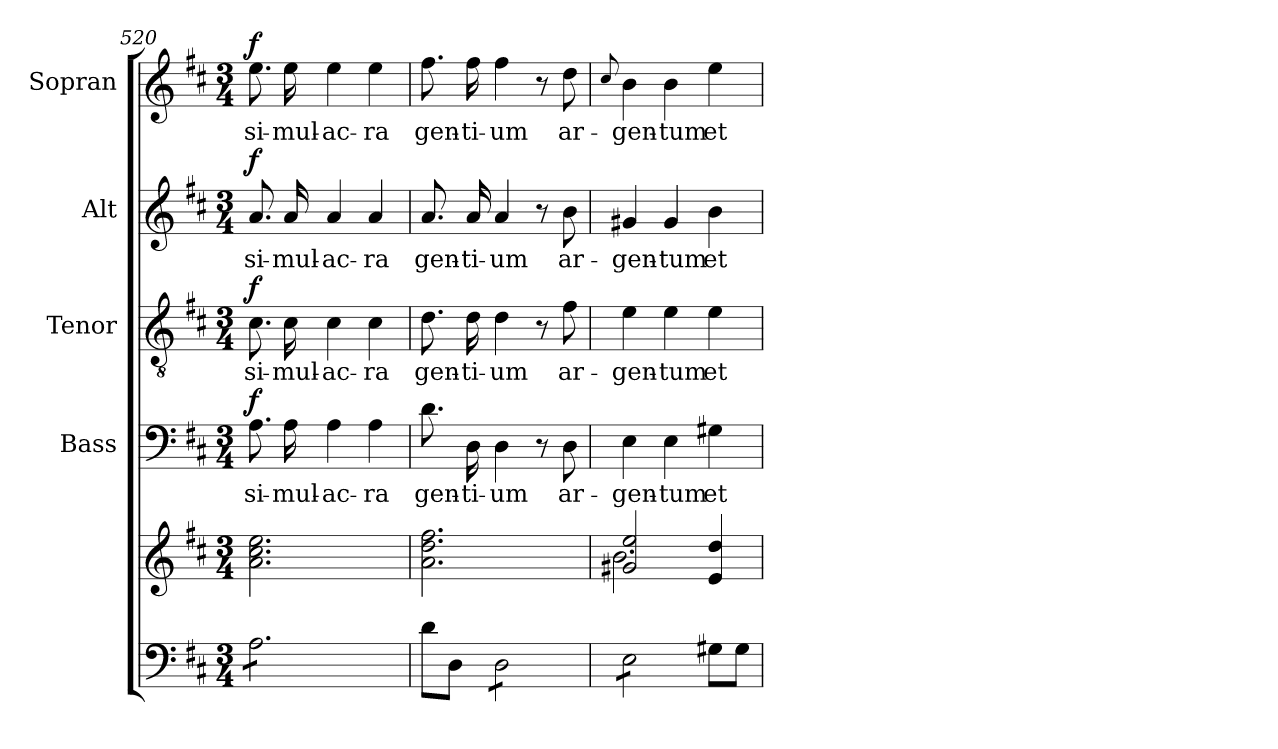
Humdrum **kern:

**kern	**kern	**kern	**text	**dynam	**kern	**text	**dynam	**kern	**text	**dynam	**kern	**text	**dynam
*part5	*part5	*part4	*part4	*part4	*part3	*part3	*part3	*part2	*part2	*part2	*part1	*part1	*part1
*staff6	*staff5	*staff4	*staff4	*staff4	*staff3	*staff3	*staff3	*staff2	*staff2	*staff2	*staff1	*staff1	*staff1
*	*	*I"Bass	*	*	*I"Tenor	*	*	*I"Alt	*	*	*I"Sopran	*	*
*	*	*I'B.	*	*	*I'T.	*	*	*I'A.	*	*	*I'S.	*	*
*clefF4	*clefG2	*clefF4	*	*	*clefGv2	*	*	*clefG2	*	*	*clefG2	*	*
*k[f#c#]	*k[f#c#]	*k[f#c#]	*	*	*k[f#c#]	*	*	*k[f#c#]	*	*	*k[f#c#]	*	*
*D:	*D:	*D:	*	*	*D:	*	*	*D:	*	*	*D:	*	*
*M3/4	*M3/4	*M3/4	*	*	*M3/4	*	*	*M3/4	*	*	*M3/4	*	*
=520	=520	=520	=520	=520	=520	=520	=520	=520	=520	=520	=520	=520	=520
!	!	!	!LO:LY:b	!LO:DY:a	!	!LO:LY:b	!LO:DY:a	!	!LO:LY:b	!LO:DY:a	!	!LO:LY:b	!LO:DY:a
*tremolo	*	*	*	*	*	*	*	*	*	*	*	*	*
8A\L	2.a\ 2.cc#\ 2.ee\	8.A\	si-	f	8.c#\	si-	f	8.a/	si-	f	8.ee\	si-	f
8A\	.	.	.	.	.	.	.	.	.	.	.	.	.
!	!	!	!LO:LY:b	!	!	!LO:LY:b	!	!	!LO:LY:b	!	!	!LO:LY:b	!
.	.	16A\	-mul-	.	16c#\	-mul-	.	16a/	-mul-	.	16ee\	-mul-	.
!	!	!	!LO:LY:b	!	!	!LO:LY:b	!	!	!LO:LY:b	!	!	!LO:LY:b	!
8A\	.	4A\	-ac-	.	4c#\	-ac-	.	4a/	-ac-	.	4ee\	-ac-	.
8A\	.	.	.	.	.	.	.	.	.	.	.	.	.
!	!	!	!LO:LY:b	!	!	!LO:LY:b	!	!	!LO:LY:b	!	!	!LO:LY:b	!
8A\	.	4A\	-ra	.	4c#\	-ra	.	4a/	-ra	.	4ee\	-ra	.
8A\J	.	.	.	.	.	.	.	.	.	.	.	.	.
*Xtremolo	*	*	*	*	*	*	*	*	*	*	*	*	*
=521	=521	=521	=521	=521	=521	=521	=521	=521	=521	=521	=521	=521	=521
!	!	!	!LO:LY:b	!	!	!LO:LY:b	!	!	!LO:LY:b	!	!	!LO:LY:b	!
8d\L	2.a\ 2.dd\ 2.ff#\	8.d\	gen-	.	8.d\	gen-	.	8.a/	gen-	.	8.ff#\	gen-	.
8D\J	.	.	.	.	.	.	.	.	.	.	.	.	.
!	!	!	!LO:LY:b	!	!	!LO:LY:b	!	!	!LO:LY:b	!	!	!LO:LY:b	!
.	.	16D\	-ti-	.	16d\	-ti-	.	16a/	-ti-	.	16ff#\	-ti-	.
!	!	!	!LO:LY:b	!	!	!LO:LY:b	!	!	!LO:LY:b	!	!	!LO:LY:b	!
*tremolo	*	*	*	*	*	*	*	*	*	*	*	*	*
8D\L	.	4D\	-um	.	4d\	-um	.	4a/	-um	.	4ff#\	-um	.
8D\	.	.	.	.	.	.	.	.	.	.	.	.	.
8D\	.	8r	.	.	8r	.	.	8r	.	.	8r	.	.
!	!	!	!LO:LY:b	!	!	!LO:LY:b	!	!	!LO:LY:b	!	!	!LO:LY:b	!
8D\J	.	8D\	ar-	.	8f#\	ar-	.	8b\	ar-	.	8dd\	ar-	.
=522	=522	=522	=522	=522	=522	=522	=522	=522	=522	=522	=522	=522	=522
.	.	.	.	.	.	.	.	.	.	.	8qqcc#/	.	.
*	*^	*	*	*	*	*	*	*	*	*	*	*	*
!	!	!	!	!LO:LY:b	!	!	!LO:LY:b	!	!	!LO:LY:b	!	!	!LO:LY:b	!
8E\L	2g#X/ 2ee/	2.b\	4E\	-gen-	.	4e\	-gen-	.	4g#X/	-gen-	.	4b\	-gen-	.
8E\	.	.	.	.	.	.	.	.	.	.	.	.	.	.
!	!	!	!	!LO:LY:b	!	!	!LO:LY:b	!	!	!LO:LY:b	!	!	!LO:LY:b	!
8E\	.	.	4E\	-tum	.	4e\	-tum	.	4g#/	-tum	.	4b\	-tum	.
8E\J	.	.	.	.	.	.	.	.	.	.	.	.	.	.
*Xtremolo	*	*	*	*	*	*	*	*	*	*	*	*	*	*
!	!	!	!	!LO:LY:b	!	!	!LO:LY:b	!	!	!LO:LY:b	!	!	!LO:LY:b	!
8G#X\L	4e/ 4dd/	.	4G#X\	et	.	4e\	et	.	4b\	et	.	4ee\	et	.
8G#\J	.	.	.	.	.	.	.	.	.	.	.	.	.	.
*	*v	*v	*	*	*	*	*	*	*	*	*	*	*	*
=	=	=	=	=	=	=	=	=	=	=	=	=	=
*-	*-	*-	*-	*-	*-	*-	*-	*-	*-	*-	*-	*-	*-
